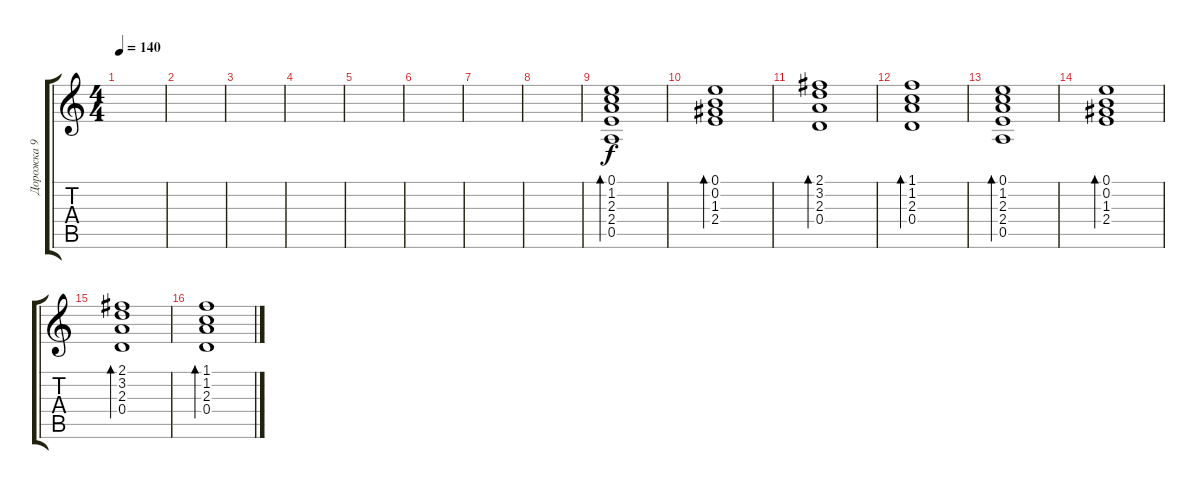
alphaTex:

\track ("Дорожка 9" "Дорожка 9") {instrument electricguitarclean}
\staff {score tabs}
\tuning (E4 B3 G3 D3 A2 E2) {hide}
\ts (4 4)
\tempo 140
\clef g2
\ks c
|
|
|
|
|
|
|
|
(0.1 1.2 2.3 2.4 0.5).1{bd 60} |
(0.1 0.2 1.3 2.4).1{bd 60} |
(2.1 3.2 2.3 0.4).1{bd 60} |
(1.1 1.2 2.3 0.4).1{bd 60} |
(0.1 1.2 2.3 2.4 0.5).1{bd 60} |
(0.1 0.2 1.3 2.4).1{bd 60} |
(2.1 3.2 2.3 0.4).1{bd 60} |
(1.1 1.2 2.3 0.4).1{bd 60}
